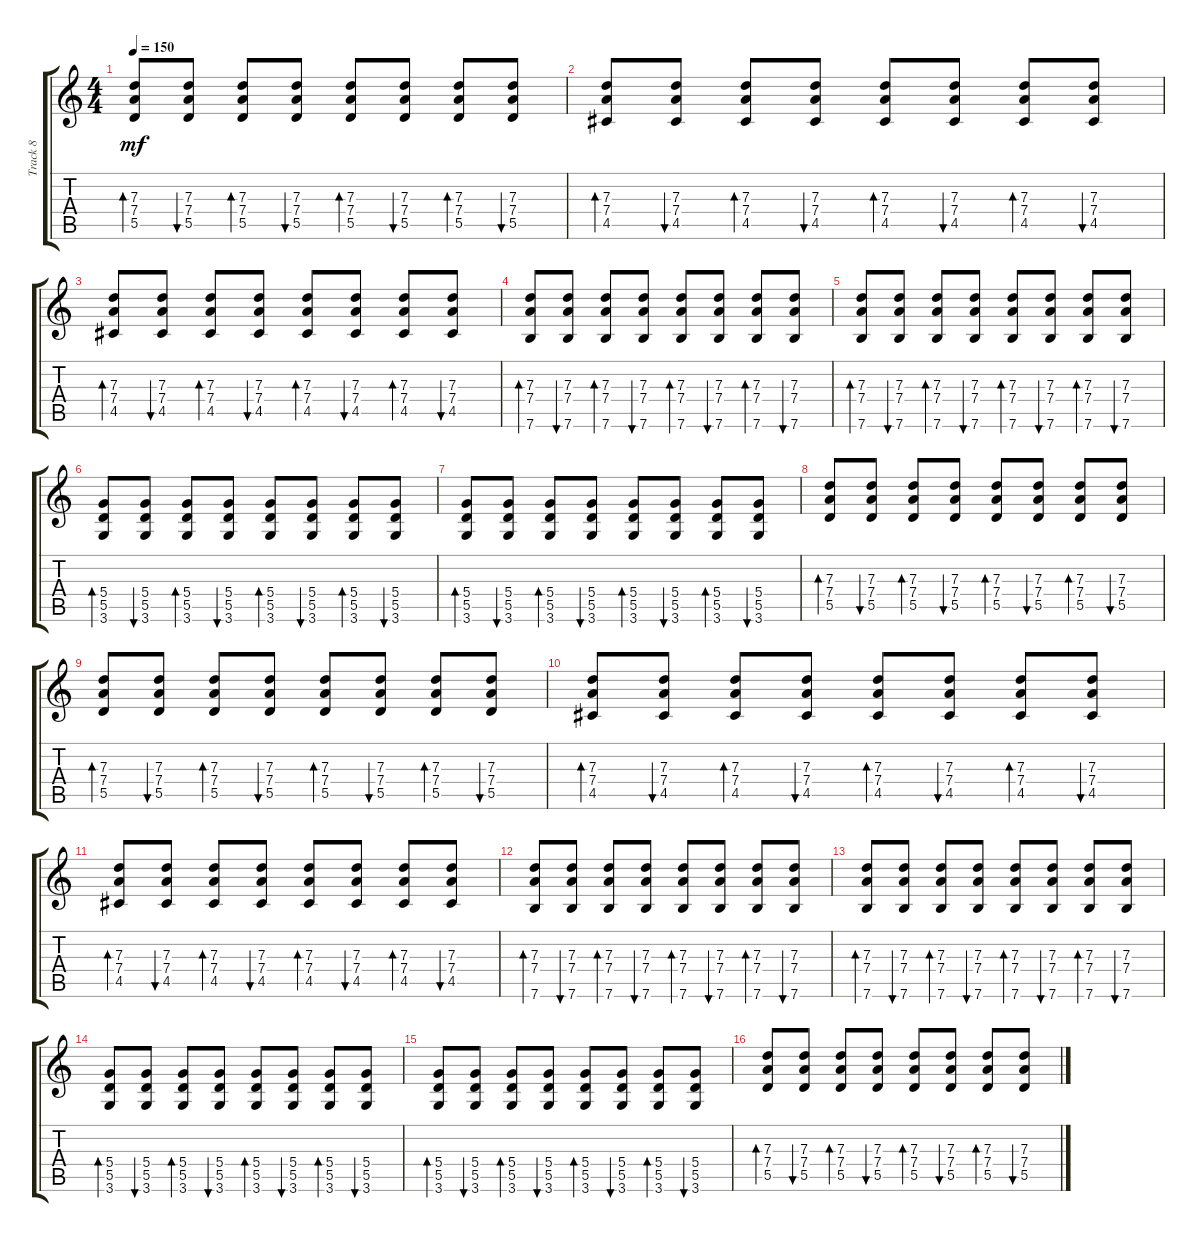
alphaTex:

\track ("Track 8" "Track 8") {instrument electricguitarjazz}
\staff {score tabs}
\tuning (E4 B3 G3 D3 A2 E2) {hide}
\ts (4 4)
\tempo 150
\clef g2
\ks c
(7.3 7.4 5.5).8{bd 60 dy mf} (7.3 7.4 5.5).8{bu 60} (7.3 7.4 5.5).8{bd 60} (7.3 7.4 5.5).8{bu 60} (7.3 7.4 5.5).8{bd 60} (7.3 7.4 5.5).8{bu 60} (7.3 7.4 5.5).8{bd 60} (7.3 7.4 5.5).8{bu 60} |
(7.3 7.4 4.5).8{bd 60} (7.3 7.4 4.5).8{bu 60} (7.3 7.4 4.5).8{bd 60} (7.3 7.4 4.5).8{bu 60} (7.3 7.4 4.5).8{bd 60} (7.3 7.4 4.5).8{bu 60} (7.3 7.4 4.5).8{bd 60} (7.3 7.4 4.5).8{bu 60} |
(7.3 7.4 4.5).8{bd 60} (7.3 7.4 4.5).8{bu 60} (7.3 7.4 4.5).8{bd 60} (7.3 7.4 4.5).8{bu 60} (7.3 7.4 4.5).8{bd 60} (7.3 7.4 4.5).8{bu 60} (7.3 7.4 4.5).8{bd 60} (7.3 7.4 4.5).8{bu 60} |
(7.3 7.4 7.6).8{bd 60} (7.3 7.4 7.6).8{bu 60} (7.3 7.4 7.6).8{bd 60} (7.3 7.4 7.6).8{bu 60} (7.3 7.4 7.6).8{bd 60} (7.3 7.4 7.6).8{bu 60} (7.3 7.4 7.6).8{bd 60} (7.3 7.4 7.6).8{bu 60} |
(7.3 7.4 7.6).8{bd 60} (7.3 7.4 7.6).8{bu 60} (7.3 7.4 7.6).8{bd 60} (7.3 7.4 7.6).8{bu 60} (7.3 7.4 7.6).8{bd 60} (7.3 7.4 7.6).8{bu 60} (7.3 7.4 7.6).8{bd 60} (7.3 7.4 7.6).8{bu 60} |
(5.4 5.5 3.6).8{bd 60} (5.4 5.5 3.6).8{bu 60} (5.4 5.5 3.6).8{bd 60} (5.4 5.5 3.6).8{bu 60} (5.4 5.5 3.6).8{bd 60} (5.4 5.5 3.6).8{bu 60} (5.4 5.5 3.6).8{bd 60} (5.4 5.5 3.6).8{bu 60} |
(5.4 5.5 3.6).8{bd 60} (5.4 5.5 3.6).8{bu 60} (5.4 5.5 3.6).8{bd 60} (5.4 5.5 3.6).8{bu 60} (5.4 5.5 3.6).8{bd 60} (5.4 5.5 3.6).8{bu 60} (5.4 5.5 3.6).8{bd 60} (5.4 5.5 3.6).8{bu 60} |
(7.3 7.4 5.5).8{bd 60} (7.3 7.4 5.5).8{bu 60} (7.3 7.4 5.5).8{bd 60} (7.3 7.4 5.5).8{bu 60} (7.3 7.4 5.5).8{bd 60} (7.3 7.4 5.5).8{bu 60} (7.3 7.4 5.5).8{bd 60} (7.3 7.4 5.5).8{bu 60} |
(7.3 7.4 5.5).8{bd 60} (7.3 7.4 5.5).8{bu 60} (7.3 7.4 5.5).8{bd 60} (7.3 7.4 5.5).8{bu 60} (7.3 7.4 5.5).8{bd 60} (7.3 7.4 5.5).8{bu 60} (7.3 7.4 5.5).8{bd 60} (7.3 7.4 5.5).8{bu 60} |
(7.3 7.4 4.5).8{bd 60} (7.3 7.4 4.5).8{bu 60} (7.3 7.4 4.5).8{bd 60} (7.3 7.4 4.5).8{bu 60} (7.3 7.4 4.5).8{bd 60} (7.3 7.4 4.5).8{bu 60} (7.3 7.4 4.5).8{bd 60} (7.3 7.4 4.5).8{bu 60} |
(7.3 7.4 4.5).8{bd 60} (7.3 7.4 4.5).8{bu 60} (7.3 7.4 4.5).8{bd 60} (7.3 7.4 4.5).8{bu 60} (7.3 7.4 4.5).8{bd 60} (7.3 7.4 4.5).8{bu 60} (7.3 7.4 4.5).8{bd 60} (7.3 7.4 4.5).8{bu 60} |
(7.3 7.4 7.6).8{bd 60} (7.3 7.4 7.6).8{bu 60} (7.3 7.4 7.6).8{bd 60} (7.3 7.4 7.6).8{bu 60} (7.3 7.4 7.6).8{bd 60} (7.3 7.4 7.6).8{bu 60} (7.3 7.4 7.6).8{bd 60} (7.3 7.4 7.6).8{bu 60} |
(7.3 7.4 7.6).8{bd 60} (7.3 7.4 7.6).8{bu 60} (7.3 7.4 7.6).8{bd 60} (7.3 7.4 7.6).8{bu 60} (7.3 7.4 7.6).8{bd 60} (7.3 7.4 7.6).8{bu 60} (7.3 7.4 7.6).8{bd 60} (7.3 7.4 7.6).8{bu 60} |
(5.4 5.5 3.6).8{bd 60} (5.4 5.5 3.6).8{bu 60} (5.4 5.5 3.6).8{bd 60} (5.4 5.5 3.6).8{bu 60} (5.4 5.5 3.6).8{bd 60} (5.4 5.5 3.6).8{bu 60} (5.4 5.5 3.6).8{bd 60} (5.4 5.5 3.6).8{bu 60} |
(5.4 5.5 3.6).8{bd 60} (5.4 5.5 3.6).8{bu 60} (5.4 5.5 3.6).8{bd 60} (5.4 5.5 3.6).8{bu 60} (5.4 5.5 3.6).8{bd 60} (5.4 5.5 3.6).8{bu 60} (5.4 5.5 3.6).8{bd 60} (5.4 5.5 3.6).8{bu 60} |
(7.3 7.4 5.5).8{bd 60} (7.3 7.4 5.5).8{bu 60} (7.3 7.4 5.5).8{bd 60} (7.3 7.4 5.5).8{bu 60} (7.3 7.4 5.5).8{bd 60} (7.3 7.4 5.5).8{bu 60} (7.3 7.4 5.5).8{bd 60} (7.3 7.4 5.5).8{bu 60}
